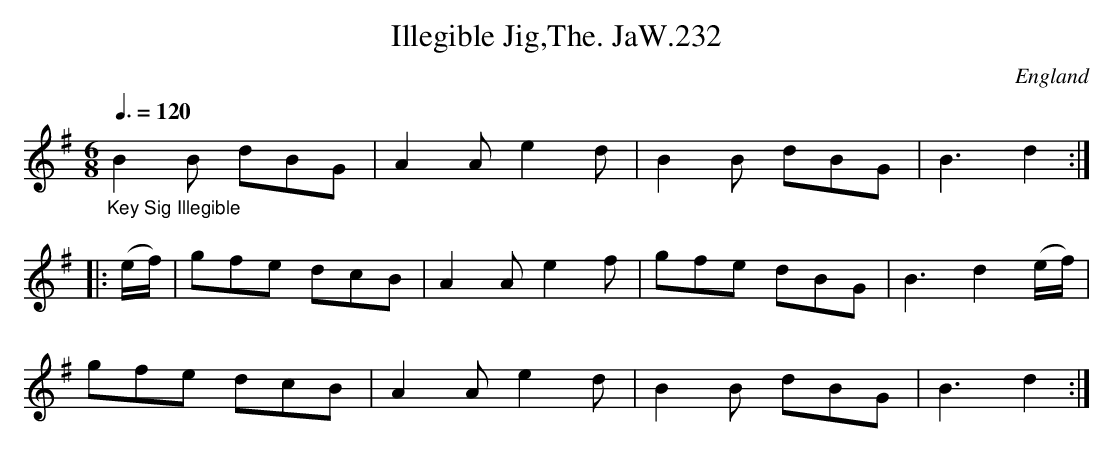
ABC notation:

X:1
T:Illegible Jig,The. JaW.232
M:6/8
L:1/8
Q:3/8=120
O:England
K:G major
"_Key Sig Illegible"B2B dBG|A2A e2d|B2B dBG|B3d2:|!
|:(e/f/)|gfe dcB|A2A e2f|gfe dBG|B3d2(e/f/)|!
gfe dcB|A2A e2d|B2B dBG|B3d2:|
